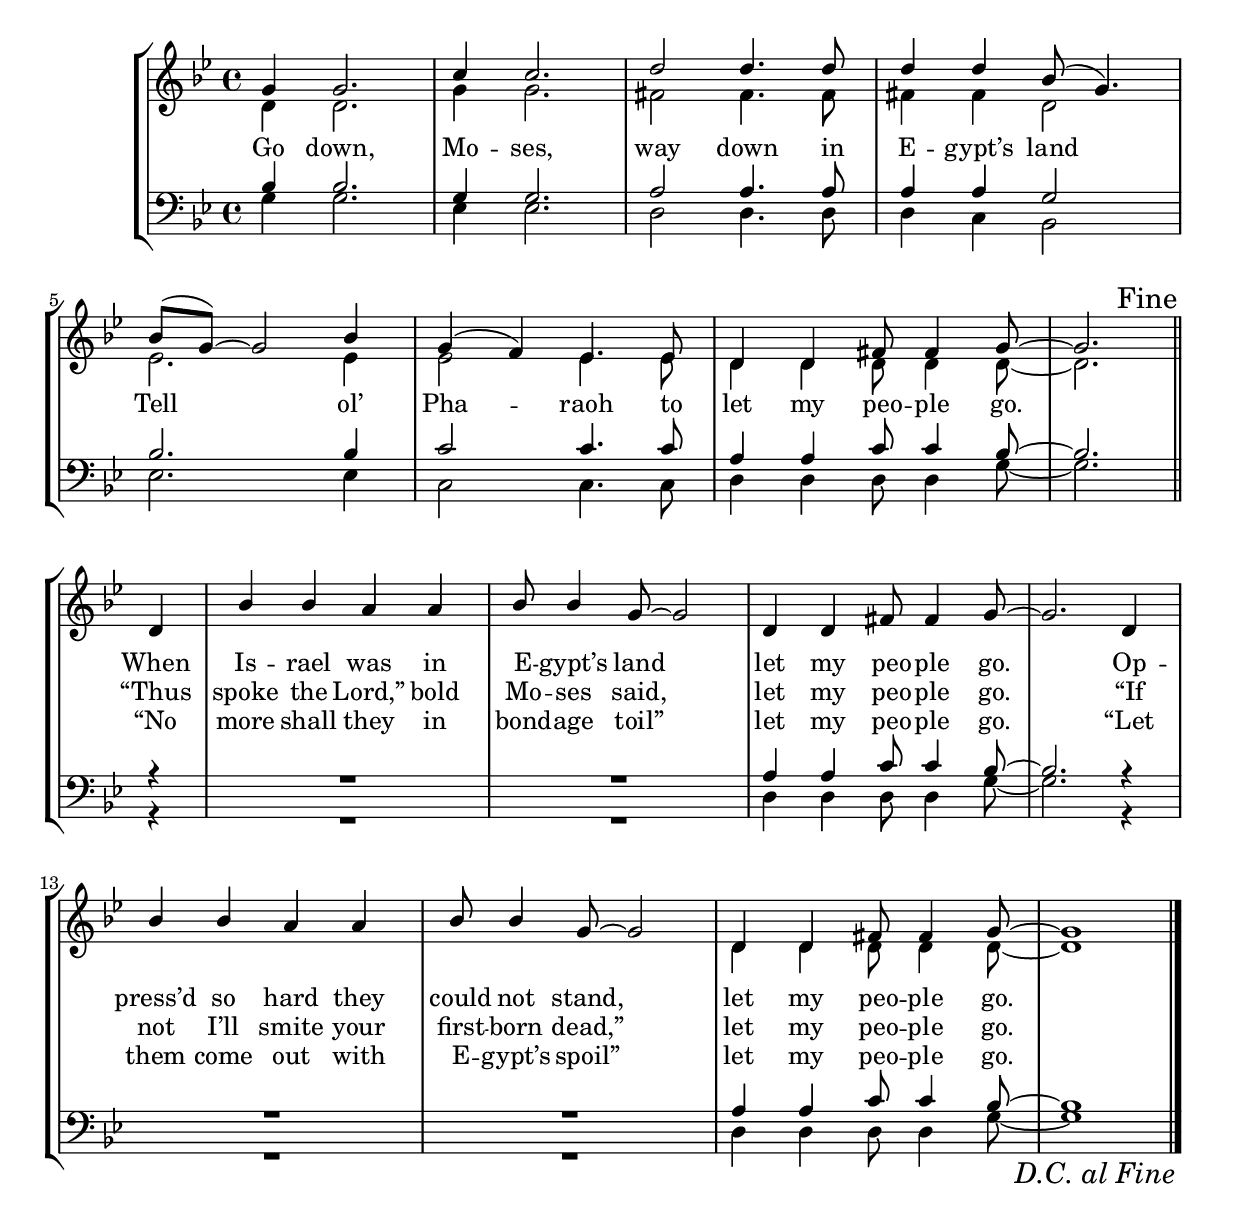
\version "2.13.50"

\include "defs.ly"

\score {
\new StaffGroup
<<
  \override Score.RehearsalMark #'break-visibility = #begin-of-line-invisible
  \override Score.RehearsalMark #'self-alignment-X = #RIGHT
  \new Staff
  <<
    \new Voice = "melody" \relative c' {
    \time 4/4
    \key bes \major
    \set Staff.midiInstrument = #"piano"
    \voiceOne
    g'4 g2.
    | c4 c2.
    | d2 d4. d8
    | d4 d4 bes8( g4.)
    | bes8( g)~ g2 bes4
    | g4( f) es4. es8
    | d4 d4 fis8 fis4 g8~
    | g2. \bar "||"\mark "Fine" \break

    d4
    | bes' bes a a
    | bes8 bes4 g8~ g2
    | d4 d fis8 fis4 g8~
    | g2. d4
    | bes' bes a a
    | bes8 bes4 g8~ g2
    << { \voiceOne d4 d fis8 fis4 g8~
    \override Score.RehearsalMark #'direction = #DOWN
    | g1 \mark \markup \italic "D.C. al Fine" \bar "|." }
    \new Voice { \voiceTwo d4 d4 d8 d4 d8~ d1 }
    >>
    }
    \new Voice = "alto" \relative c' {
    \voiceTwo
    d4 d2.
    | g4 g2.
    | fis2 fis4. fis8
    | fis4 fis d2
    | es2. es4
    | es2 es4. es8
    | d4 d d8 d4 d8~
    | d2.
    }
  >>
  
  { \new Lyrics \with { \override VerticalAxisGroup #'staff-affinity = #CENTER }
    \lyricmode {
    Go4 down,2. Mo4 -- ses,2. way2 down4. in8 E4 -- gypt’s4 land2 __
    Tell2. __ ol’4 Pha2 -- raoh4. to8 let4 my4 peo8 -- ple4 go.8*7
    }
    <<
      \new Lyrics \with { alignAboveContext="lower" \override VerticalAxisGroup #'staff-affinity = #CENTER }
      \lyricmode {
      When4 Is4 -- rael4 was4 in4 E8 -- gypt’s4 land8*5
      let4 my4 peo8 -- ple4 go.8*7
      Op4 -- press’d4 so4 hard4 they4 could8 not4 stand,8*5
      let4 my4 peo8 -- ple4 go.8*9
      }
      \new Lyrics \with { alignAboveContext="lower" \override VerticalAxisGroup #'staff-affinity = #CENTER }
      \lyricmode {
      “Thus4 spoke the Lord,” bold Mo8 -- ses4 said,8*5
      let4 my4 peo8 -- ple4 go.8*7
      “If4 not I’ll smite your first8 -- born4 dead,”8*5
      let4 my4 peo8 -- ple4 go.8*9
      }
      \new Lyrics \with { alignAboveContext="lower" \override VerticalAxisGroup #'staff-affinity = #CENTER }
      \lyricmode {
      “No4 more shall they in bond8 -- age4 toil”8*5
      let4 my4 peo8 -- ple4 go.8*7
      “Let4 them come out with E8 -- gypt’s4 spoil”8*5
      let4 my4 peo8 -- ple4 go.8*9
      }
    >>
  }
  
  \new Staff="lower" \new Voice \relative c' {
  <<
    \new Voice \relative c' {
      \key bes \major
      \clef bass
      \voiceOne
      bes4 bes2. 
      | g4 g2.
      | a2 a4. a8
      | a4 a4 g2
      | bes2. bes4
      | c2 c4. c8
      | a4 a c8 c4 bes8~
      | bes2. r4
      R1*2
      a4 a c8 c4 bes8~ bes2. r4
      R1*2
      a4 a c8 c4 bes8~ bes1
    }
    \new Voice \relative c' {
      \key bes \major
      \clef bass
      \voiceTwo
      g4 g2. 
      | es4 es2.
      | d2 d4. d8
      | d4 c4 bes2
      | es2. es4
      | c2 c4. c8
      | d4 d d8 d4 g8~
      | g2. r4
      R1*2
      d4 d d8 d4 g8~ g2. r4
      R1*2
      d4 d d8 d4 g8~ g1
    }
  >>
  }
>>

\layout {}
\midi {
  \context {
    \Score
    tempoWholesPerMinute = #(ly:make-moment 180 4)
  }
}
}
